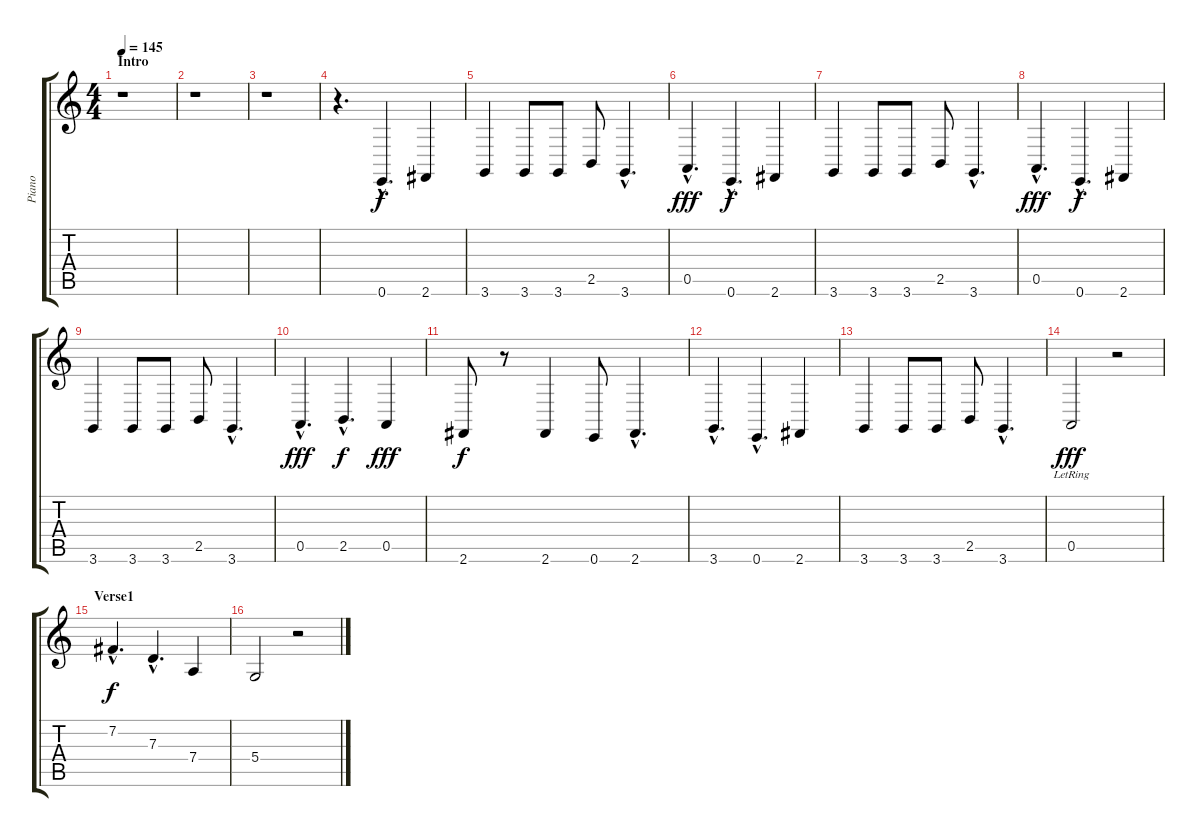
\track ("Piano" "Piano") {instrument acousticgrandpiano}
\staff {score tabs}
\tuning (E4 B3 G3 D3 A2 E2) {hide}
\ts (4 4)
\section ("" "Intro")
\tempo 145
\clef g2
\ks c
r.1{dy f instrument acousticgrandpiano} |
r.1 |
r.1 |
r.4{d} 0.6{hac}.4{d} 2.6.4 |
3.6.4 3.6.8 3.6.8 2.5.8 3.6{hac}.4{d} |
0.5{hac}.4{d dy fff} 0.6{hac}.4{d dy f} 2.6.4 |
3.6.4 3.6.8 3.6.8 2.5.8 3.6{hac}.4{d} |
0.5{hac}.4{d dy fff} 0.6{hac}.4{d dy f} 2.6.4 |
3.6.4 3.6.8 3.6.8 2.5.8 3.6{hac}.4{d} |
0.5{hac}.4{d dy fff} 2.5{hac}.4{d dy f} 0.5.4{dy fff} |
2.6.8{dy f} r.8 2.6.4 0.6.8 2.6{hac}.4{d} |
3.6{hac}.4{d} 0.6{hac}.4{d} 2.6.4 |
3.6.4 3.6.8 3.6.8 2.5.8 3.6{hac}.4{d} |
0.5{lr}.2{dy fff} r.2 |
\section ("" "Verse1")
7.2{hac}.4{d dy f} 7.3{hac}.4{d} 7.4.4 |
5.4.2 r.2
